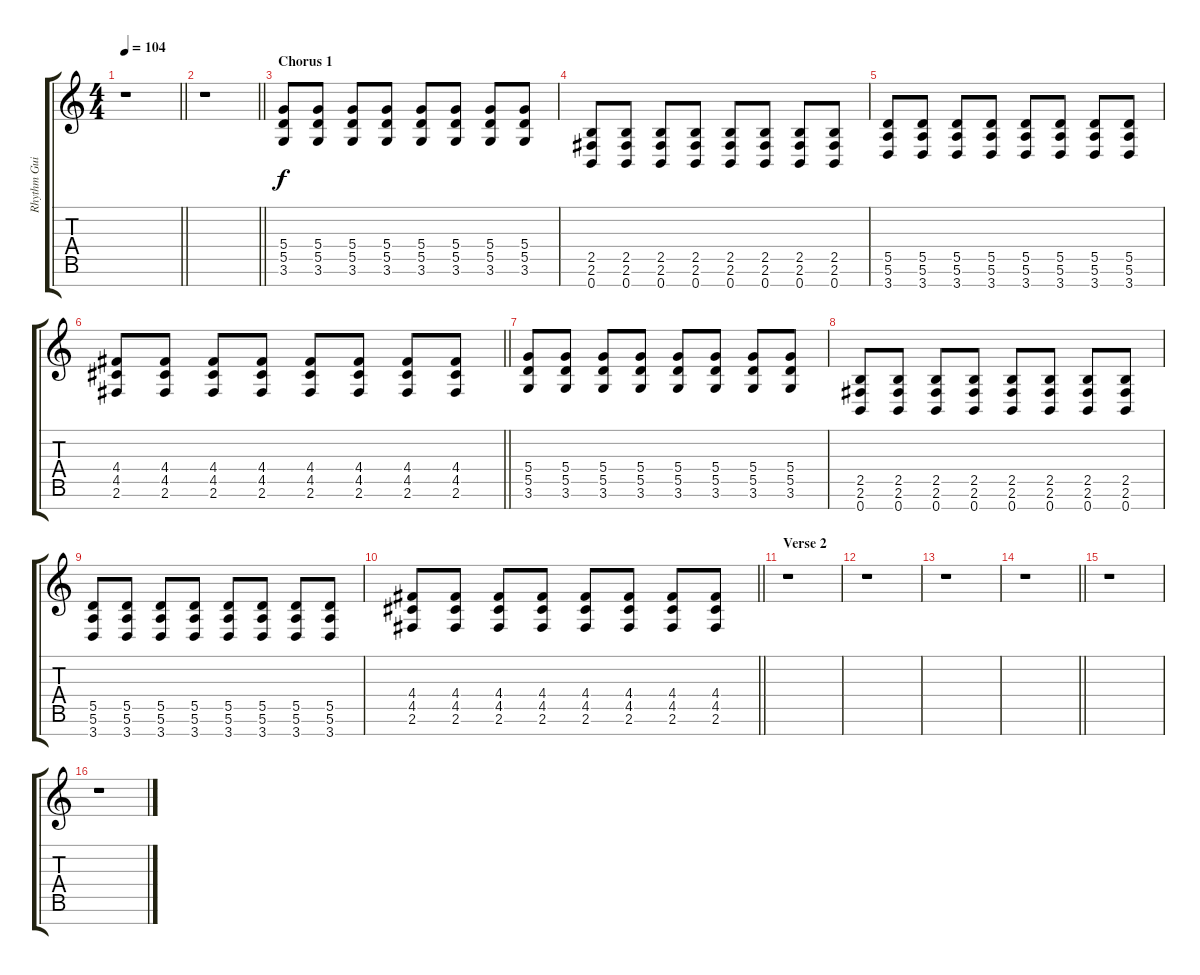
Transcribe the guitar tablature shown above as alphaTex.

\track ("Rhythm Guitar" "Rhythm Gui") {instrument overdrivenguitar}
\staff {score tabs}
\tuning (E4 B3 G3 D3 A2 E2 B1) {hide}
\ts (4 4)
\tempo 104
\clef g2
\barLineRight lightlight
\ks c
r.1{dy f} |
\barLineRight lightlight
r.1 |
\section ("" "Chorus 1")
(5.4 5.5 3.6).8 (5.4 5.5 3.6).8 (5.4 5.5 3.6).8 (5.4 5.5 3.6).8 (5.4 5.5 3.6).8 (5.4 5.5 3.6).8 (5.4 5.5 3.6).8 (5.4 5.5 3.6).8 |
(2.5 2.6 0.7).8 (2.5 2.6 0.7).8 (2.5 2.6 0.7).8 (2.5 2.6 0.7).8 (2.5 2.6 0.7).8 (2.5 2.6 0.7).8 (2.5 2.6 0.7).8 (2.5 2.6 0.7).8 |
(5.5 5.6 3.7).8 (5.5 5.6 3.7).8 (5.5 5.6 3.7).8 (5.5 5.6 3.7).8 (5.5 5.6 3.7).8 (5.5 5.6 3.7).8 (5.5 5.6 3.7).8 (5.5 5.6 3.7).8 |
\barLineRight lightlight
(4.4 4.5 2.6).8 (4.4 4.5 2.6).8 (4.4 4.5 2.6).8 (4.4 4.5 2.6).8 (4.4 4.5 2.6).8 (4.4 4.5 2.6).8 (4.4 4.5 2.6).8 (4.4 4.5 2.6).8 |
(5.4 5.5 3.6).8 (5.4 5.5 3.6).8 (5.4 5.5 3.6).8 (5.4 5.5 3.6).8 (5.4 5.5 3.6).8 (5.4 5.5 3.6).8 (5.4 5.5 3.6).8 (5.4 5.5 3.6).8 |
(2.5 2.6 0.7).8 (2.5 2.6 0.7).8 (2.5 2.6 0.7).8 (2.5 2.6 0.7).8 (2.5 2.6 0.7).8 (2.5 2.6 0.7).8 (2.5 2.6 0.7).8 (2.5 2.6 0.7).8 |
(5.5 5.6 3.7).8 (5.5 5.6 3.7).8 (5.5 5.6 3.7).8 (5.5 5.6 3.7).8 (5.5 5.6 3.7).8 (5.5 5.6 3.7).8 (5.5 5.6 3.7).8 (5.5 5.6 3.7).8 |
\barLineRight lightlight
(4.4 4.5 2.6).8 (4.4 4.5 2.6).8 (4.4 4.5 2.6).8 (4.4 4.5 2.6).8 (4.4 4.5 2.6).8 (4.4 4.5 2.6).8 (4.4 4.5 2.6).8 (4.4 4.5 2.6).8 |
\section ("" "Verse 2")
r.1 |
r.1 |
r.1 |
\barLineRight lightlight
r.1 |
r.1 |
r.1
